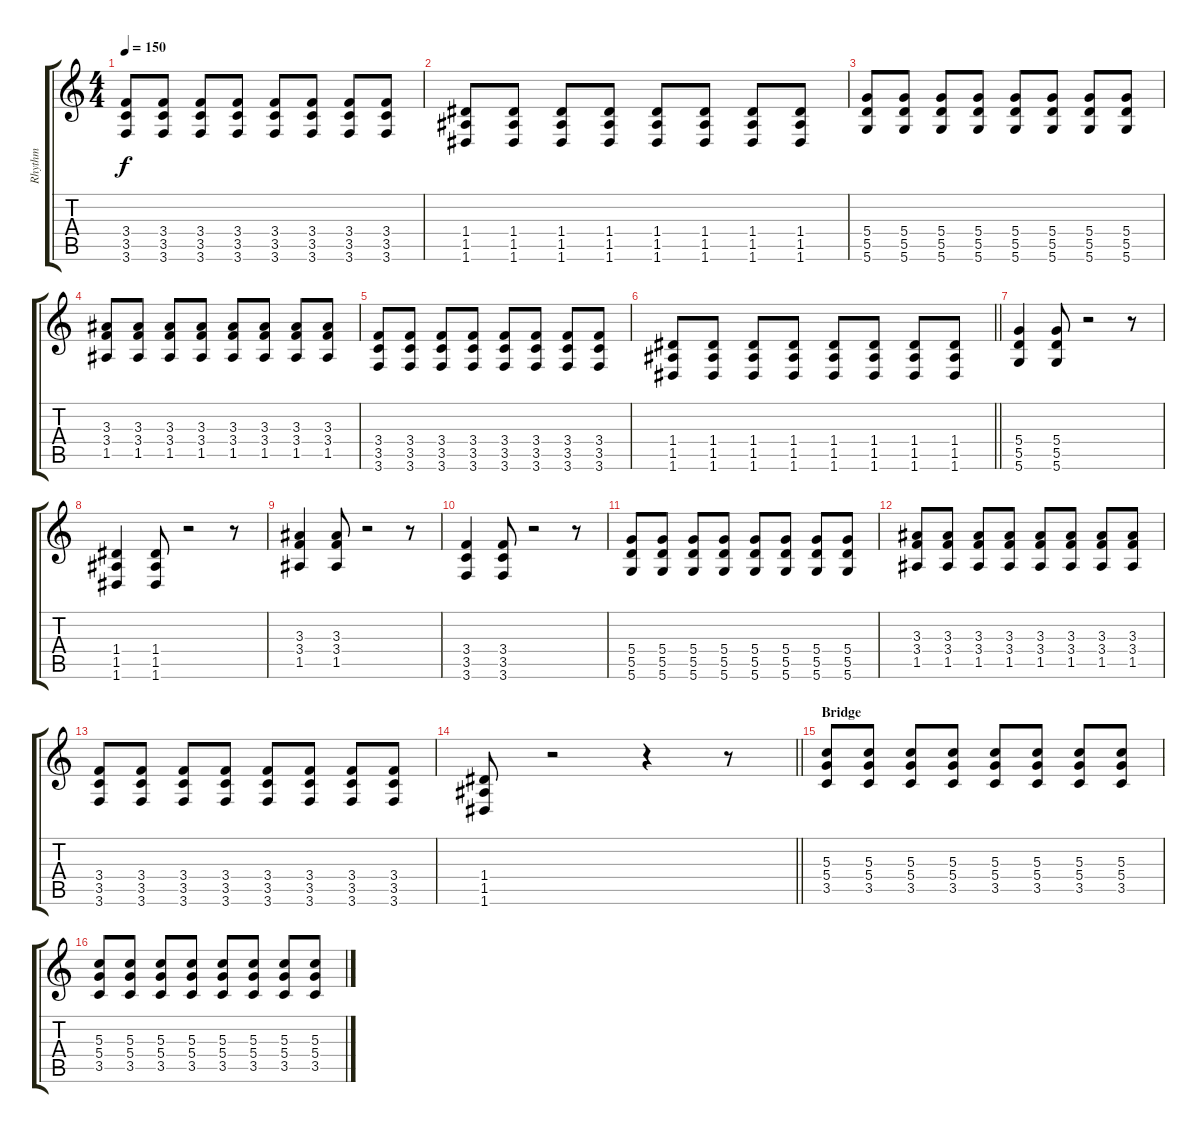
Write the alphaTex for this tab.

\track ("Rhythm" "Rhythm") {instrument distortionguitar}
\staff {score tabs}
\tuning (E4 B3 G3 D3 A2 D2) {hide}
\ts (4 4)
\tempo 150
\clef g2
\ks c
(3.4 3.5 3.6).8{dy f} (3.4 3.5 3.6).8 (3.4 3.5 3.6).8 (3.4 3.5 3.6).8 (3.4 3.5 3.6).8 (3.4 3.5 3.6).8 (3.4 3.5 3.6).8 (3.4 3.5 3.6).8 |
(1.4 1.5 1.6).8 (1.4 1.5 1.6).8 (1.4 1.5 1.6).8 (1.4 1.5 1.6).8 (1.4 1.5 1.6).8 (1.4 1.5 1.6).8 (1.4 1.5 1.6).8 (1.4 1.5 1.6).8 |
(5.4 5.5 5.6).8 (5.4 5.5 5.6).8 (5.4 5.5 5.6).8 (5.4 5.5 5.6).8 (5.4 5.5 5.6).8 (5.4 5.5 5.6).8 (5.4 5.5 5.6).8 (5.4 5.5 5.6).8 |
(3.3 3.4 1.5).8 (3.3 3.4 1.5).8 (3.3 3.4 1.5).8 (3.3 3.4 1.5).8 (3.3 3.4 1.5).8 (3.3 3.4 1.5).8 (3.3 3.4 1.5).8 (3.3 3.4 1.5).8 |
(3.4 3.5 3.6).8 (3.4 3.5 3.6).8 (3.4 3.5 3.6).8 (3.4 3.5 3.6).8 (3.4 3.5 3.6).8 (3.4 3.5 3.6).8 (3.4 3.5 3.6).8 (3.4 3.5 3.6).8 |
\barLineRight lightlight
(1.4 1.5 1.6).8 (1.4 1.5 1.6).8 (1.4 1.5 1.6).8 (1.4 1.5 1.6).8 (1.4 1.5 1.6).8 (1.4 1.5 1.6).8 (1.4 1.5 1.6).8 (1.4 1.5 1.6).8 |
(5.4 5.5 5.6).4 (5.4 5.5 5.6).8 r.2 r.8 |
(1.4 1.5 1.6).4 (1.4 1.5 1.6).8 r.2 r.8 |
(3.3 3.4 1.5).4 (3.3 3.4 1.5).8 r.2 r.8 |
(3.4 3.5 3.6).4 (3.4 3.5 3.6).8 r.2 r.8 |
(5.4 5.5 5.6).8 (5.4 5.5 5.6).8 (5.4 5.5 5.6).8 (5.4 5.5 5.6).8 (5.4 5.5 5.6).8 (5.4 5.5 5.6).8 (5.4 5.5 5.6).8 (5.4 5.5 5.6).8 |
(3.3 3.4 1.5).8 (3.3 3.4 1.5).8 (3.3 3.4 1.5).8 (3.3 3.4 1.5).8 (3.3 3.4 1.5).8 (3.3 3.4 1.5).8 (3.3 3.4 1.5).8 (3.3 3.4 1.5).8 |
(3.4 3.5 3.6).8 (3.4 3.5 3.6).8 (3.4 3.5 3.6).8 (3.4 3.5 3.6).8 (3.4 3.5 3.6).8 (3.4 3.5 3.6).8 (3.4 3.5 3.6).8 (3.4 3.5 3.6).8 |
\barLineRight lightlight
(1.4 1.5 1.6).8 r.2 r.4 r.8 |
\section ("" "Bridge")
(5.3 5.4 3.5).8 (5.3 5.4 3.5).8 (5.3 5.4 3.5).8 (5.3 5.4 3.5).8 (5.3 5.4 3.5).8 (5.3 5.4 3.5).8 (5.3 5.4 3.5).8 (5.3 5.4 3.5).8 |
(5.3 5.4 3.5).8 (5.3 5.4 3.5).8 (5.3 5.4 3.5).8 (5.3 5.4 3.5).8 (5.3 5.4 3.5).8 (5.3 5.4 3.5).8 (5.3 5.4 3.5).8 (5.3 5.4 3.5).8
